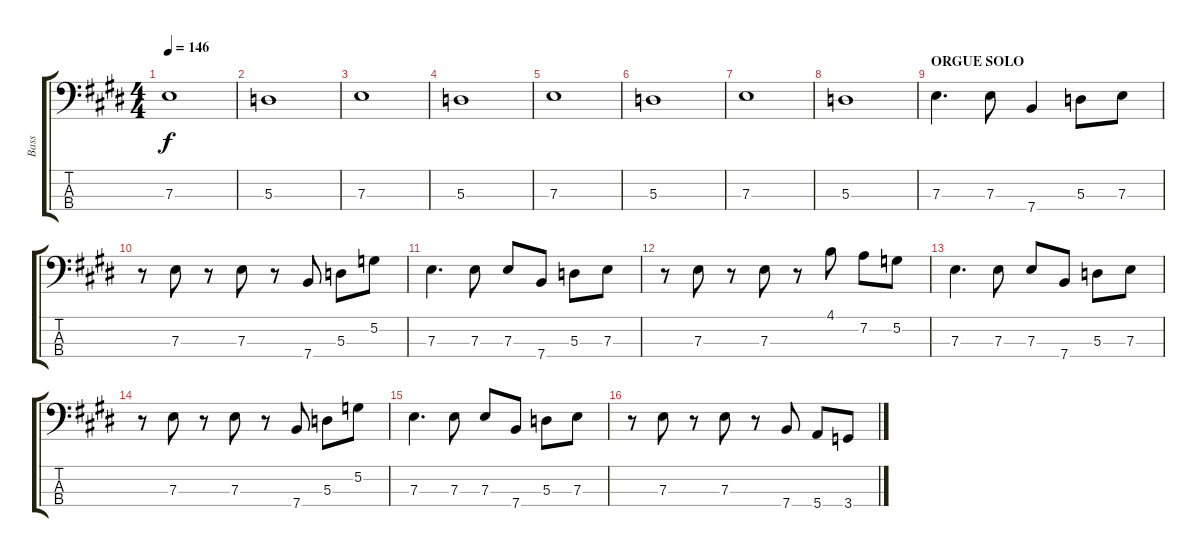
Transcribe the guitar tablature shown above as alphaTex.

\track ("Bass" "Bass") {instrument electricbassfinger}
\staff {score tabs}
\tuning (G2 D2 A1 E1) {hide}
\ts (4 4)
\tempo 146
\clef f4
\ks e
7.3.1{dy f} |
5.3.1 |
7.3.1 |
5.3.1 |
7.3.1 |
5.3.1 |
7.3.1 |
5.3.1 |
\section ("" "ORGUE SOLO")
7.3.4{d} 7.3.8 7.4.4 5.3.8 7.3.8 |
r.8 7.3.8 r.8 7.3.8 r.8 7.4.8 5.3.8 5.2.8 |
7.3.4{d} 7.3.8 7.3.8 7.4.8 5.3.8 7.3.8 |
r.8 7.3.8 r.8 7.3.8 r.8 4.1.8 7.2.8 5.2.8 |
7.3.4{d} 7.3.8 7.3.8 7.4.8 5.3.8 7.3.8 |
r.8 7.3.8 r.8 7.3.8 r.8 7.4.8 5.3.8 5.2.8 |
7.3.4{d} 7.3.8 7.3.8 7.4.8 5.3.8 7.3.8 |
r.8 7.3.8 r.8 7.3.8 r.8 7.4.8 5.4.8 3.4.8
